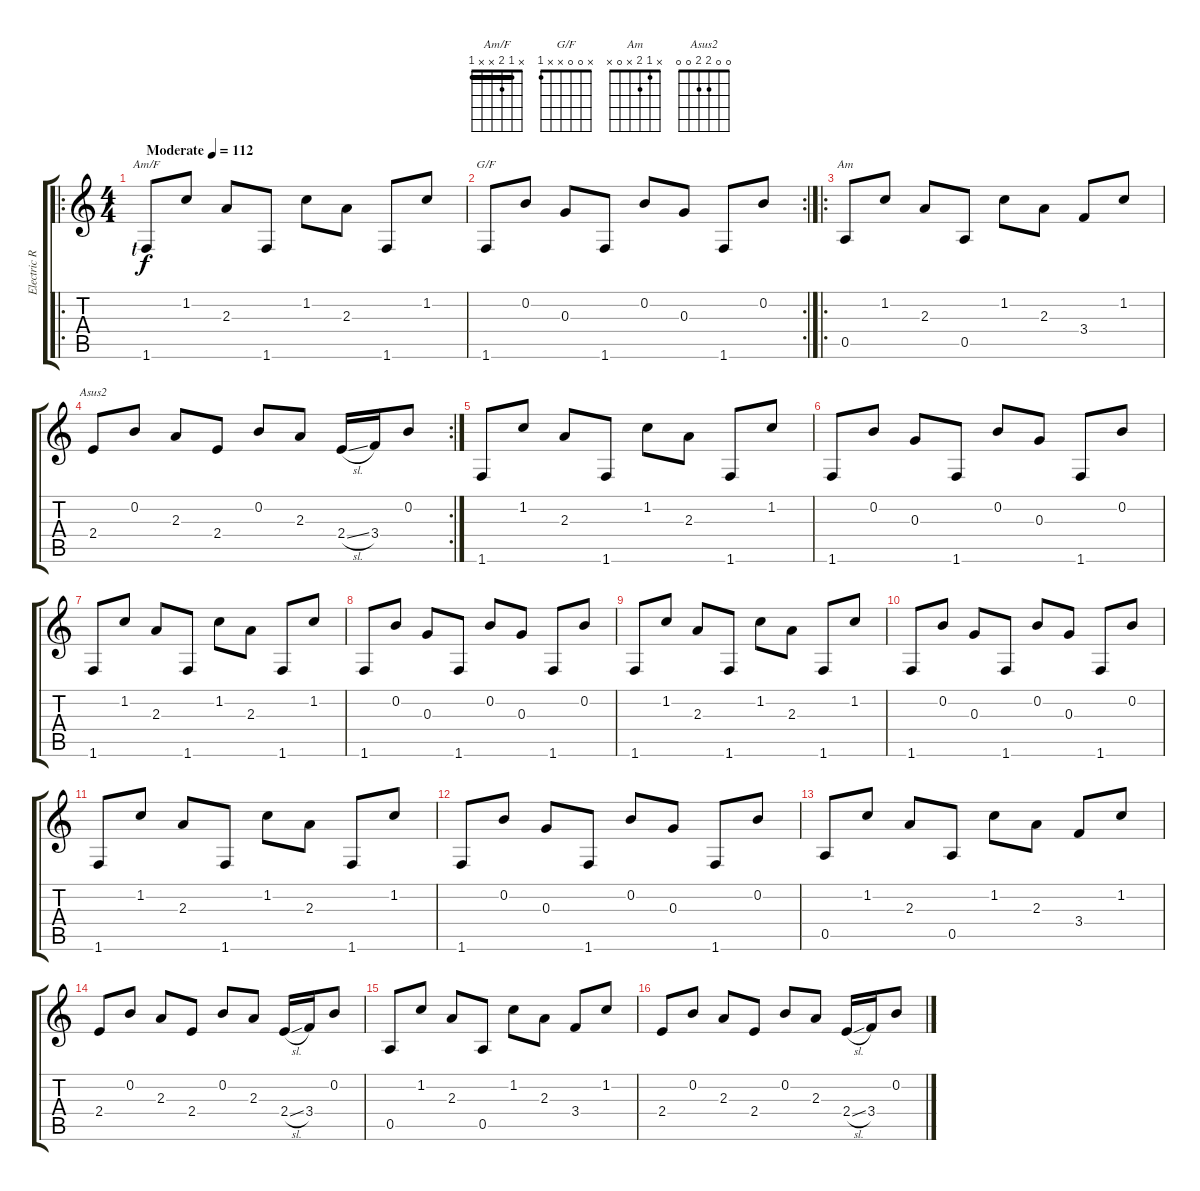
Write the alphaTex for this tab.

\track ("Electric Rhythm" "Electric R") {instrument distortionguitar}
\staff {score tabs}
\tuning (E4 B3 G3 D3 A2 E2) {hide}
\chord ("Am/F" x 1 2 x x 1) {barre 1}
\chord ("G/F" x 0 0 x x 1)
\chord ("Am" x 1 2 x 0 x)
\chord ("Asus2" 0 0 2 2 0 0)
\ro
\ts (4 4)
\tempo (112 "Moderate")
\clef g2
\ks c
1.6{lf 1}.8{ch "Am/F" dy f instrument distortionguitar} 1.2.8 2.3.8 1.6.8 1.2.8 2.3.8 1.6.8 1.2.8 |
\rc 2
1.6.8{ch "G/F"} 0.2.8 0.3.8 1.6.8 0.2.8 0.3.8 1.6.8 0.2.8 |
\ro
0.5.8{ch "Am"} 1.2.8 2.3.8 0.5.8 1.2.8 2.3.8 3.4.8 1.2.8 |
\rc 2
2.4.8{ch "Asus2"} 0.2.8 2.3.8 2.4.8 0.2.8 2.3.8 2.4{sl}.16 3.4.16 0.2.8 |
1.6.8 1.2.8 2.3.8 1.6.8 1.2.8 2.3.8 1.6.8 1.2.8 |
1.6.8 0.2.8 0.3.8 1.6.8 0.2.8 0.3.8 1.6.8 0.2.8 |
1.6.8 1.2.8 2.3.8 1.6.8 1.2.8 2.3.8 1.6.8 1.2.8 |
1.6.8 0.2.8 0.3.8 1.6.8 0.2.8 0.3.8 1.6.8 0.2.8 |
1.6.8 1.2.8 2.3.8 1.6.8 1.2.8 2.3.8 1.6.8 1.2.8 |
1.6.8 0.2.8 0.3.8 1.6.8 0.2.8 0.3.8 1.6.8 0.2.8 |
1.6.8 1.2.8 2.3.8 1.6.8 1.2.8 2.3.8 1.6.8 1.2.8 |
1.6.8 0.2.8 0.3.8 1.6.8 0.2.8 0.3.8 1.6.8 0.2.8 |
0.5.8 1.2.8 2.3.8 0.5.8 1.2.8 2.3.8 3.4.8 1.2.8 |
2.4.8 0.2.8 2.3.8 2.4.8 0.2.8 2.3.8 2.4{sl}.16 3.4.16 0.2.8 |
0.5.8 1.2.8 2.3.8 0.5.8 1.2.8 2.3.8 3.4.8 1.2.8 |
2.4.8 0.2.8 2.3.8 2.4.8 0.2.8 2.3.8 2.4{sl}.16 3.4.16 0.2.8
